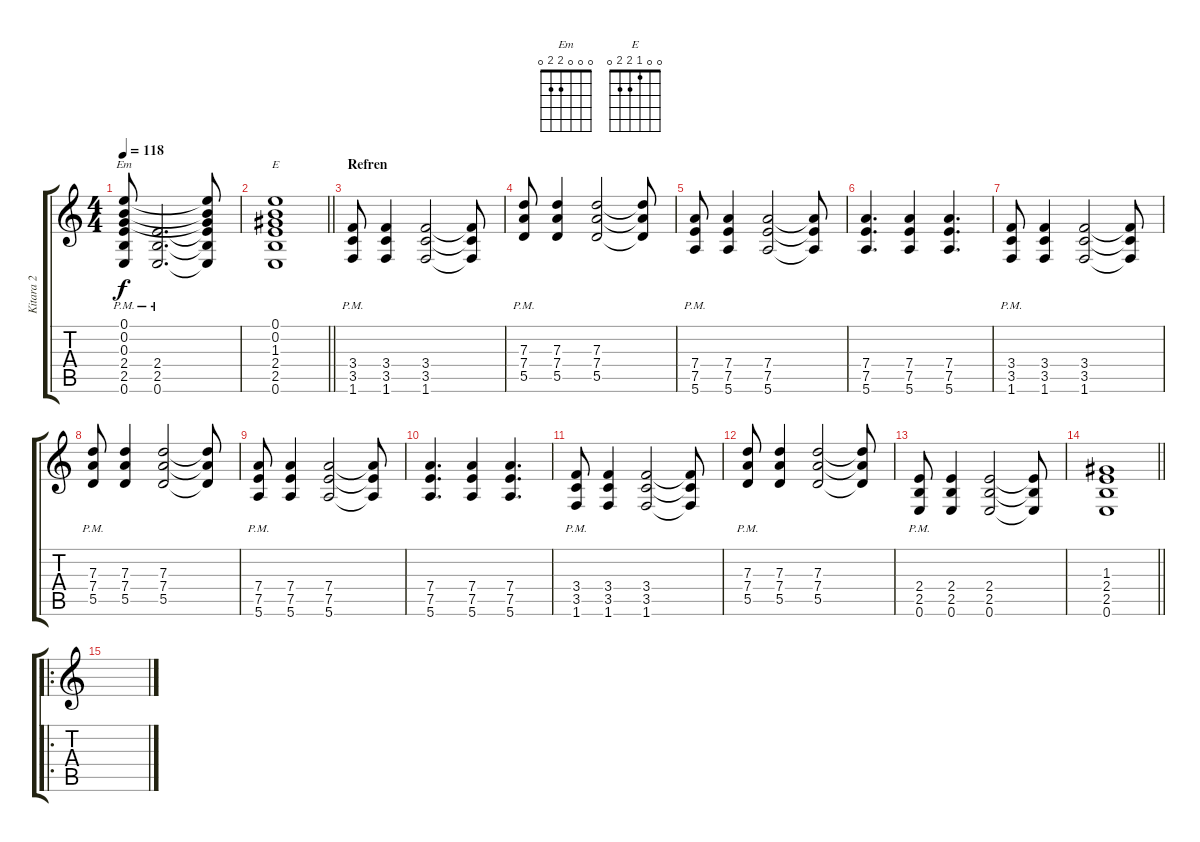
\track ("Kitara 2" "Kitara 2") {instrument acousticguitarsteel}
\staff {score tabs}
\tuning (E4 B3 G3 D3 A2 E2) {hide}
\chord ("Em" 0 0 0 2 2 0)
\chord ("E" 0 0 1 2 2 0)
\ts (4 4)
\tempo 118
\clef g2
\ks c
(0.1{pm} 0.2{pm} 0.3{pm} 2.4{pm} 2.5{pm} 0.6{pm}).8{ch "Em" dy f instrument distortionguitar} (2.4{pm} 2.5{pm} 0.6{pm}).2{d} (0.1{t} 0.2{t} 0.3{t} 2.4{t} 2.5{t} 0.6{t}).8 |
\barLineRight lightlight
(0.1 0.2 1.3 2.4 2.5 0.6).1{ch "E"} |
\section ("" "Refren")
(3.4 3.5 1.6{pm}).8{volume 15} (3.4 3.5 1.6).4 (3.4 3.5 1.6).2 (3.4{t} 3.5{t} 1.6{t}).8 |
(7.3 7.4 5.5{pm}).8 (7.3 7.4 5.5).4 (7.3 7.4 5.5).2 (7.3{t} 7.4{t} 5.5{t}).8 |
(7.4 7.5 5.6{pm}).8 (7.4 7.5 5.6).4 (7.4 7.5 5.6).2 (7.4{t} 7.5{t} 5.6{t}).8 |
(7.4 7.5 5.6).4{d} (7.4 7.5 5.6).4 (7.4 7.5 5.6).4{d} |
(3.4 3.5 1.6{pm}).8 (3.4 3.5 1.6).4 (3.4 3.5 1.6).2 (3.4{t} 3.5{t} 1.6{t}).8 |
(7.3 7.4 5.5{pm}).8 (7.3 7.4 5.5).4 (7.3 7.4 5.5).2 (7.3{t} 7.4{t} 5.5{t}).8 |
(7.4 7.5 5.6{pm}).8 (7.4 7.5 5.6).4 (7.4 7.5 5.6).2 (7.4{t} 7.5{t} 5.6{t}).8 |
(7.4 7.5 5.6).4{d} (7.4 7.5 5.6).4 (7.4 7.5 5.6).4{d} |
(3.4 3.5 1.6{pm}).8 (3.4 3.5 1.6).4 (3.4 3.5 1.6).2 (3.4{t} 3.5{t} 1.6{t}).8 |
(7.3 7.4 5.5{pm}).8 (7.3 7.4 5.5).4 (7.3 7.4 5.5).2 (7.3{t} 7.4{t} 5.5{t}).8 |
(2.4 2.5 0.6{pm}).8 (2.4 2.5 0.6).4 (2.4 2.5 0.6).2 (2.4{t} 2.5{t} 0.6{t}).8 |
\barLineRight lightlight
(1.3 2.4 2.5 0.6).1 |
\ro
